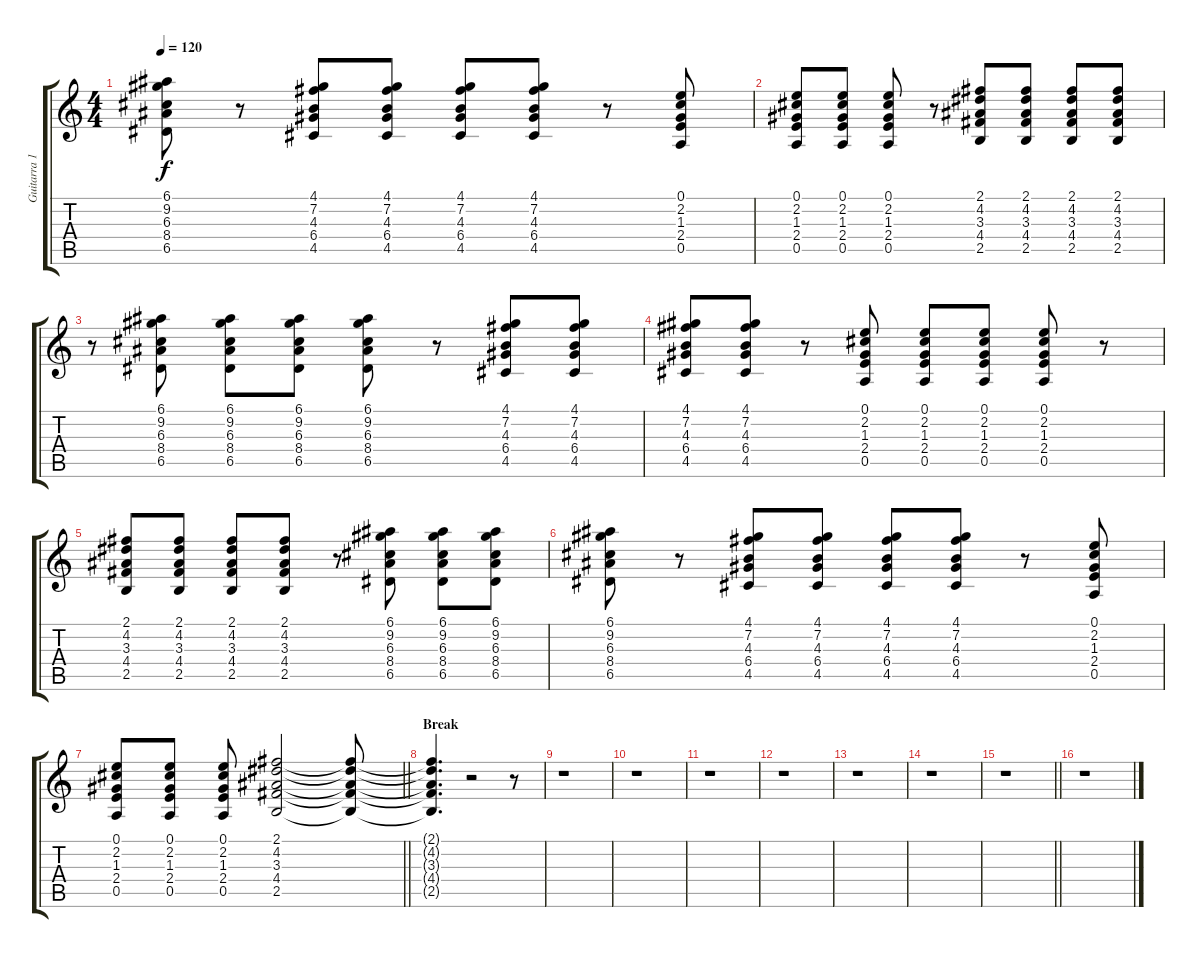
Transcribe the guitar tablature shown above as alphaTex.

\track ("Guitarra 1" "Guitarra 1") {instrument acousticguitarsteel}
\staff {score tabs}
\tuning (E4 B3 G3 D3 A2 E2) {hide}
\ts (4 4)
\tempo 120
\clef g2
\ks c
(6.1 9.2 6.3 8.4 6.5).8{dy f} r.8 (4.1 7.2 4.3 6.4 4.5).8 (4.1 7.2 4.3 6.4 4.5).8 (4.1 7.2 4.3 6.4 4.5).8 (4.1 7.2 4.3 6.4 4.5).8 r.8 (0.1 2.2 1.3 2.4 0.5).8 |
(0.1 2.2 1.3 2.4 0.5).8 (0.1 2.2 1.3 2.4 0.5).8 (0.1 2.2 1.3 2.4 0.5).8 r.8 (2.1 4.2 3.3 4.4 2.5).8 (2.1 4.2 3.3 4.4 2.5).8 (2.1 4.2 3.3 4.4 2.5).8 (2.1 4.2 3.3 4.4 2.5).8 |
r.8 (6.1 9.2 6.3 8.4 6.5).8 (6.1 9.2 6.3 8.4 6.5).8 (6.1 9.2 6.3 8.4 6.5).8 (6.1 9.2 6.3 8.4 6.5).8 r.8 (4.1 7.2 4.3 6.4 4.5).8 (4.1 7.2 4.3 6.4 4.5).8 |
(4.1 7.2 4.3 6.4 4.5).8 (4.1 7.2 4.3 6.4 4.5).8 r.8 (0.1 2.2 1.3 2.4 0.5).8 (0.1 2.2 1.3 2.4 0.5).8 (0.1 2.2 1.3 2.4 0.5).8 (0.1 2.2 1.3 2.4 0.5).8 r.8 |
(2.1 4.2 3.3 4.4 2.5).8 (2.1 4.2 3.3 4.4 2.5).8 (2.1 4.2 3.3 4.4 2.5).8 (2.1 4.2 3.3 4.4 2.5).8 r.8 (6.1 9.2 6.3 8.4 6.5).8 (6.1 9.2 6.3 8.4 6.5).8 (6.1 9.2 6.3 8.4 6.5).8 |
(6.1 9.2 6.3 8.4 6.5).8 r.8 (4.1 7.2 4.3 6.4 4.5).8 (4.1 7.2 4.3 6.4 4.5).8 (4.1 7.2 4.3 6.4 4.5).8 (4.1 7.2 4.3 6.4 4.5).8 r.8 (0.1 2.2 1.3 2.4 0.5).8 |
\barLineRight lightlight
(0.1 2.2 1.3 2.4 0.5).8 (0.1 2.2 1.3 2.4 0.5).8 (0.1 2.2 1.3 2.4 0.5).8 (2.1 4.2 3.3 4.4 2.5).2 (2.1{t} 4.2{t} 3.3{t} 4.4{t} 2.5{t}).8 |
\section ("" "Break")
(2.1{t} 4.2{t} 3.3{t} 4.4{t} 2.5{t}).4{d} r.2 r.8 |
r.1 |
r.1 |
r.1 |
r.1 |
r.1 |
r.1 |
\barLineRight lightlight
r.1 |
\section ("" "")
r.1
